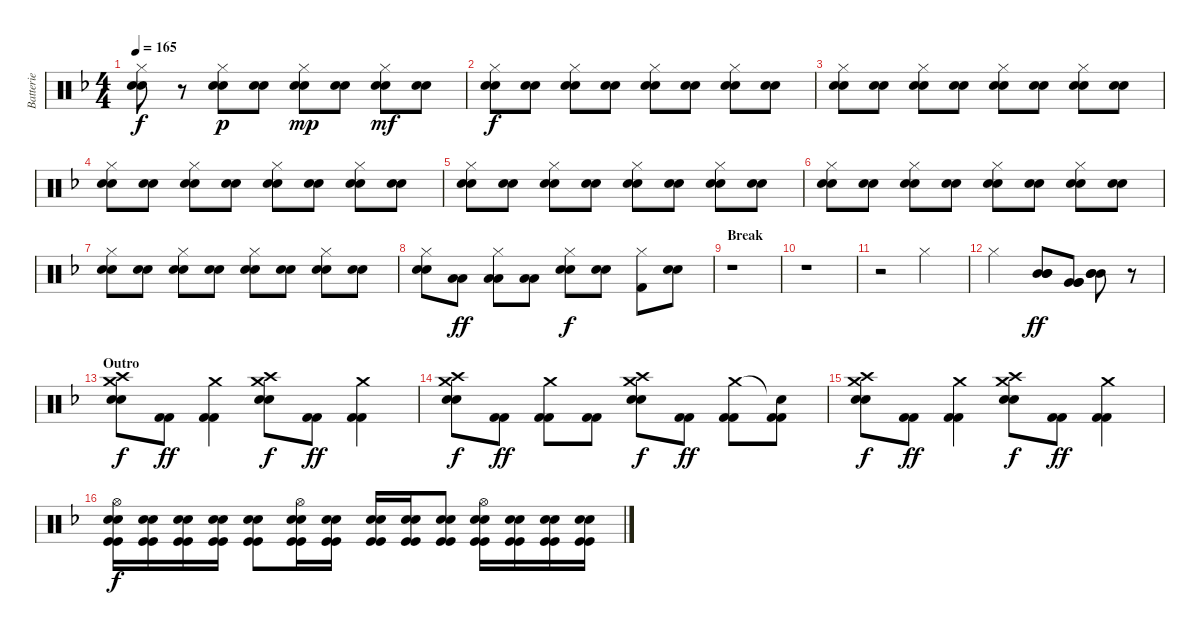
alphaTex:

\track ("Batterie " "Batterie ") {instrument percussion}
\staff {score}
\articulation defaults
\ts (4 4)
\section ("" "")
\tempo 165
\clef neutral
\ks f
("Hi-Hat (closed)" "Electric Snare (hit)" "Electric Snare (hit)").8{dy f} r.8 ("Hi-Hat (closed)" "Electric Snare (hit)" "Electric Snare (hit)").8{dy p} ("Electric Snare (hit)" "Electric Snare (hit)").8 ("Hi-Hat (closed)" "Electric Snare (hit)" "Electric Snare (hit)").8{dy mp} ("Electric Snare (hit)" "Electric Snare (hit)").8 ("Hi-Hat (closed)" "Electric Snare (hit)" "Electric Snare (hit)").8{dy mf} ("Electric Snare (hit)" "Electric Snare (hit)").8 |
("Hi-Hat (closed)" "Electric Snare (hit)" "Electric Snare (hit)").8{dy f} ("Electric Snare (hit)" "Electric Snare (hit)").8 ("Hi-Hat (closed)" "Electric Snare (hit)" "Electric Snare (hit)").8 ("Electric Snare (hit)" "Electric Snare (hit)").8 ("Hi-Hat (closed)" "Electric Snare (hit)" "Electric Snare (hit)").8 ("Electric Snare (hit)" "Electric Snare (hit)").8 ("Hi-Hat (closed)" "Electric Snare (hit)" "Electric Snare (hit)").8 ("Electric Snare (hit)" "Electric Snare (hit)").8 |
("Hi-Hat (closed)" "Electric Snare (hit)" "Electric Snare (hit)").8 ("Electric Snare (hit)" "Electric Snare (hit)").8 ("Hi-Hat (closed)" "Electric Snare (hit)" "Electric Snare (hit)").8 ("Electric Snare (hit)" "Electric Snare (hit)").8 ("Hi-Hat (closed)" "Electric Snare (hit)" "Electric Snare (hit)").8 ("Electric Snare (hit)" "Electric Snare (hit)").8 ("Hi-Hat (closed)" "Electric Snare (hit)" "Electric Snare (hit)").8 ("Electric Snare (hit)" "Electric Snare (hit)").8 |
("Hi-Hat (closed)" "Electric Snare (hit)" "Electric Snare (hit)").8 ("Electric Snare (hit)" "Electric Snare (hit)").8 ("Hi-Hat (closed)" "Electric Snare (hit)" "Electric Snare (hit)").8 ("Electric Snare (hit)" "Electric Snare (hit)").8 ("Hi-Hat (closed)" "Electric Snare (hit)" "Electric Snare (hit)").8 ("Electric Snare (hit)" "Electric Snare (hit)").8 ("Hi-Hat (closed)" "Electric Snare (hit)" "Electric Snare (hit)").8 ("Electric Snare (hit)" "Electric Snare (hit)").8 |
("Hi-Hat (closed)" "Electric Snare (hit)" "Electric Snare (hit)").8 ("Electric Snare (hit)" "Electric Snare (hit)").8 ("Hi-Hat (closed)" "Electric Snare (hit)" "Electric Snare (hit)").8 ("Electric Snare (hit)" "Electric Snare (hit)").8 ("Hi-Hat (closed)" "Electric Snare (hit)" "Electric Snare (hit)").8 ("Electric Snare (hit)" "Electric Snare (hit)").8 ("Hi-Hat (closed)" "Electric Snare (hit)" "Electric Snare (hit)").8 ("Electric Snare (hit)" "Electric Snare (hit)").8 |
("Hi-Hat (closed)" "Electric Snare (hit)" "Electric Snare (hit)").8 ("Electric Snare (hit)" "Electric Snare (hit)").8 ("Hi-Hat (closed)" "Electric Snare (hit)" "Electric Snare (hit)").8 ("Electric Snare (hit)" "Electric Snare (hit)").8 ("Hi-Hat (closed)" "Electric Snare (hit)" "Electric Snare (hit)").8 ("Electric Snare (hit)" "Electric Snare (hit)").8 ("Hi-Hat (closed)" "Electric Snare (hit)" "Electric Snare (hit)").8 ("Electric Snare (hit)" "Electric Snare (hit)").8 |
("Hi-Hat (closed)" "Electric Snare (hit)" "Electric Snare (hit)").8 ("Electric Snare (hit)" "Electric Snare (hit)").8 ("Hi-Hat (closed)" "Electric Snare (hit)" "Electric Snare (hit)").8 ("Electric Snare (hit)" "Electric Snare (hit)").8 ("Hi-Hat (closed)" "Electric Snare (hit)" "Electric Snare (hit)").8 ("Electric Snare (hit)" "Electric Snare (hit)").8 ("Hi-Hat (closed)" "Electric Snare (hit)" "Electric Snare (hit)").8 ("Electric Snare (hit)" "Electric Snare (hit)").8 |
("Hi-Hat (closed)" "Electric Snare (hit)" "Electric Snare (hit)").8 ("Low Tom (hit)" "Low Tom (hit)").8{dy ff} ("Hi-Hat (closed)" "Low Tom (hit)" "Low Tom (hit)").8 ("Low Tom (hit)" "Low Tom (hit)").8 ("Hi-Hat (closed)" "Electric Snare (hit)" "Electric Snare (hit)").8{dy f} ("Electric Snare (hit)" "Electric Snare (hit)").8 ("Hi-Hat (closed)" "Kick (hit) 2").8 ("Electric Snare (hit)" "Electric Snare (hit)").8 |
\section ("" "Break")
r.1 |
r.1 |
r.2 "Hi-Hat (closed)".2 |
"Hi-Hat (closed)".2 ("Mid Tom (hit)" "Mid Tom (hit)" "Mid Tom (hit)").8{dy ff} ("Very Low Tom (hit)" "Very Low Tom (hit)" "Very Low Tom (hit)").8 ("Mid Tom (hit)" "Mid Tom (hit)" "Mid Tom (hit)").8 r.8 |
\section ("" "Outro")
("Crash high (hit)" "Crash medium (hit)" "Electric Snare (hit)" "Electric Snare (hit)").8{dy f} ("Kick (hit) 2" "Kick (hit) 2").8{dy ff} ("Crash medium (hit)" "Kick (hit) 2" "Kick (hit) 2").4 ("Crash high (hit)" "Crash medium (hit)" "Electric Snare (hit)" "Electric Snare (hit)").8{dy f} ("Kick (hit) 2" "Kick (hit) 2").8{dy ff} ("Crash medium (hit)" "Kick (hit) 2" "Kick (hit) 2").4 |
("Crash high (hit)" "Crash medium (hit)" "Electric Snare (hit)" "Electric Snare (hit)").8{dy f} ("Kick (hit) 2" "Kick (hit) 2").8{dy ff} ("Crash medium (hit)" "Kick (hit) 2" "Kick (hit) 2").8 ("Kick (hit) 2" "Kick (hit) 2").8 ("Crash high (hit)" "Crash medium (hit)" "Electric Snare (hit)" "Electric Snare (hit)").8{dy f} ("Kick (hit) 2" "Kick (hit) 2").8{dy ff} ("Crash medium (hit)" "Kick (hit) 2" "Kick (hit) 2").8 ("Snare (hit)"{t} "Kick (hit) 2" "Kick (hit) 2").8 |
("Crash high (hit)" "Crash medium (hit)" "Electric Snare (hit)" "Electric Snare (hit)").8{dy f} ("Kick (hit) 2" "Kick (hit) 2").8{dy ff} ("Crash medium (hit)" "Kick (hit) 2" "Kick (hit) 2").4 ("Crash high (hit)" "Crash medium (hit)" "Electric Snare (hit)" "Electric Snare (hit)").8{dy f} ("Kick (hit) 2" "Kick (hit) 2").8{dy ff} ("Crash medium (hit)" "Kick (hit) 2" "Kick (hit) 2").4 |
("Kick (hit)" "Kick (hit)" "Electric Snare (hit)" "Electric Snare (hit)" "Hi-Hat (open)").16{dy f} ("Kick (hit)" "Kick (hit)" "Electric Snare (hit)" "Electric Snare (hit)").16 ("Kick (hit)" "Kick (hit)" "Electric Snare (hit)" "Electric Snare (hit)").16 ("Kick (hit)" "Kick (hit)" "Electric Snare (hit)" "Electric Snare (hit)").16 ("Kick (hit)" "Kick (hit)" "Electric Snare (hit)" "Electric Snare (hit)").8 ("Kick (hit)" "Kick (hit)" "Electric Snare (hit)" "Electric Snare (hit)" "Hi-Hat (open)").16 ("Kick (hit)" "Kick (hit)" "Electric Snare (hit)" "Electric Snare (hit)").16 ("Kick (hit)" "Kick (hit)" "Electric Snare (hit)" "Electric Snare (hit)").16 ("Kick (hit)" "Kick (hit)" "Electric Snare (hit)" "Electric Snare (hit)").16 ("Kick (hit)" "Kick (hit)" "Electric Snare (hit)" "Electric Snare (hit)").8 ("Kick (hit)" "Kick (hit)" "Electric Snare (hit)" "Electric Snare (hit)" "Hi-Hat (open)").16 ("Kick (hit)" "Kick (hit)" "Electric Snare (hit)" "Electric Snare (hit)").16 ("Kick (hit)" "Kick (hit)" "Electric Snare (hit)" "Electric Snare (hit)").16 ("Kick (hit)" "Kick (hit)" "Electric Snare (hit)" "Electric Snare (hit)").16
